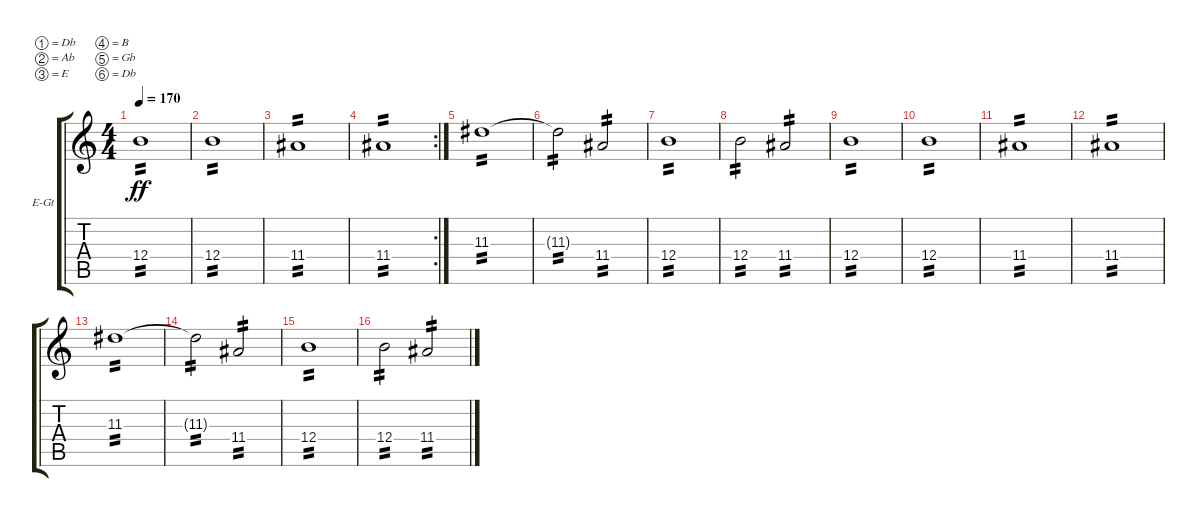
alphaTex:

\defaultSystemsLayout 4
\bracketExtendMode groupsimilarinstruments
\firstSystemTrackNameOrientation horizontal
\otherSystemsTrackNameOrientation horizontal
\track ("OutroGt1" "E-Gt") {instrument distortionguitar}
\staff {score tabs}
\tuning (Db4 Ab3 E3 B2 Gb2 Db2)
\ts (4 4)
\tempo 170
\clef g2
\scale
0.333333
\ks c
12.4.1{tp 2 dy ff} |
\scale
0.322917 12.4.1{tp 2} |
\scale
0.322917 11.4.1{tp 2} |
\rc 2
\scale
0.354167 11.4.1{tp 2} |
\scale
0.333333 11.3.1{tp 2} |
\scale
0.333333 11.3{t}.2{tp 2} 11.4.2{tp 2} |
\scale
0.333333 12.4.1{tp 2} |
\scale
0.333333 12.4.2{tp 2} 11.4.2{tp 2} |
\scale
0.333333 12.4.1{tp 2} |
\scale
0.333333 12.4.1{tp 2} |
\scale
0.333333 11.4.1{tp 2} |
\scale
0.333333 11.4.1{tp 2} |
\scale
0.333333 11.3.1{tp 2} |
\scale
0.333333 11.3{t}.2{tp 2} 11.4.2{tp 2} |
\scale
0.333333 12.4.1{tp 2} |
\scale
0.333333 12.4.2{tp 2} 11.4.2{tp 2}
